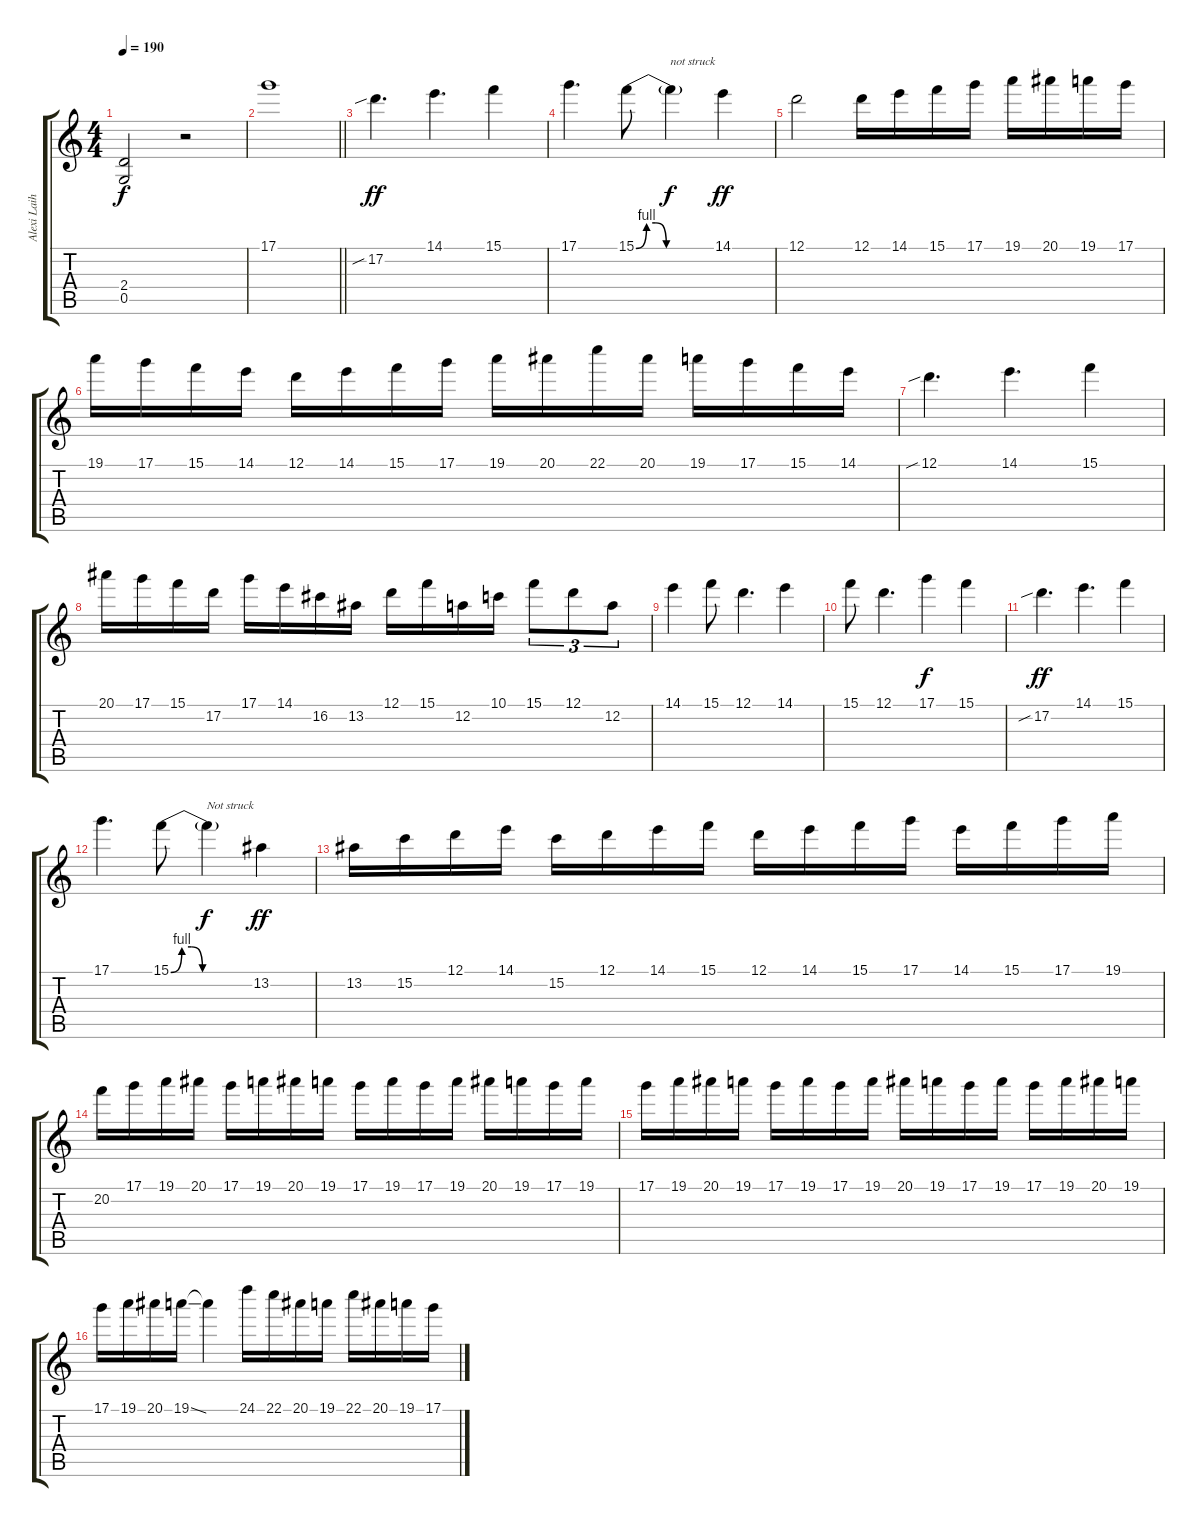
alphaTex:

\track ("Alexi Laiho" "Alexi Laih") {instrument overdrivenguitar}
\staff {score tabs}
\tuning (D4 A3 F3 C3 G2 D2) {hide}
\ts (4 4)
\tempo 190
\clef g2
\ks c
(2.4{t} 0.5{t}).2{dy f} r.2 |
\barLineRight lightlight
17.1.1 |
17.2{sib}.4{d dy ff} 14.1.4{d} 15.1.4 |
17.1.4{d} 15.1{be (custom 0 0 8 4 15 4 23 0 60 0)}.8 15.1{t}.4{txt "not struck" dy f} 14.1.4{dy ff} |
12.1.2 12.1.16 14.1.16 15.1.16 17.1.16 19.1.16 20.1.16 19.1.16 17.1.16 |
19.1.16 17.1.16 15.1.16 14.1.16 12.1.16 14.1.16 15.1.16 17.1.16 19.1.16 20.1.16 22.1.16 20.1.16 19.1.16 17.1.16 15.1.16 14.1.16 |
12.1{sib}.4{d} 14.1.4{d} 15.1.4 |
20.1.16 17.1.16 15.1.16 17.2.16 17.1.16 14.1.16 16.2.16 13.2.16 12.1.16 15.1.16 12.2.16 10.1.16 15.1.8{tu (3 2)} 12.1.8{tu (3 2)} 12.2.8{tu (3 2)} |
14.1.4 15.1.8 12.1.4{d} 14.1.4 |
15.1.8 12.1.4{d} 17.1.4{dy f} 15.1.4 |
17.2{sib}.4{d dy ff} 14.1.4{d} 15.1.4 |
17.1.4{d} 15.1{be (custom 0 0 8 4 15 4 23 0 60 0)}.8 15.1{t}.4{txt "Not struck" dy f} 13.2.4{dy ff} |
13.2.16 15.2.16 12.1.16 14.1.16 15.2.16 12.1.16 14.1.16 15.1.16 12.1.16 14.1.16 15.1.16 17.1.16 14.1.16 15.1.16 17.1.16 19.1.16 |
20.2.16 17.1.16 19.1.16 20.1.16 17.1.16 19.1.16 20.1.16 19.1.16 17.1.16 19.1.16 17.1.16 19.1.16 20.1.16 19.1.16 17.1.16 19.1.16 |
17.1.16 19.1.16 20.1.16 19.1.16 17.1.16 19.1.16 17.1.16 19.1.16 20.1.16 19.1.16 17.1.16 19.1.16 17.1.16 19.1.16 20.1.16 19.1.16 |
17.1.16 19.1.16 20.1.16 19.1{ss}.16 19.1{t}.4 24.1.16 22.1.16 20.1.16 19.1.16 22.1.16 20.1.16 19.1.16 17.1.16
